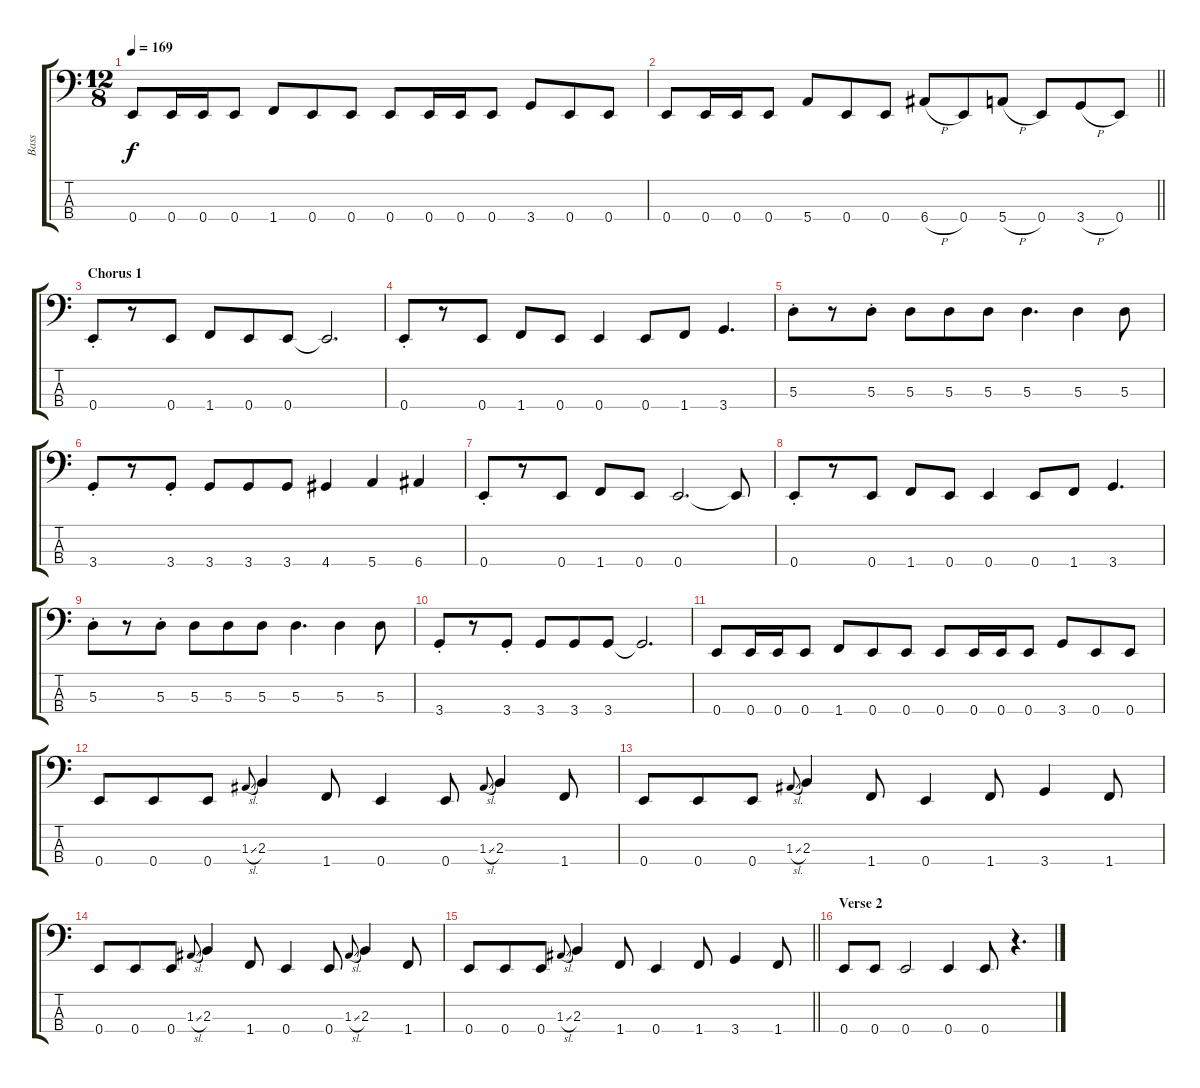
\track ("Bass" "Bass") {instrument electricbassfinger}
\staff {score tabs}
\tuning (G2 D2 A1 E1) {hide}
\ts (12 8)
\tempo 169
\clef f4
\ks c
0.4.8{dy f} 0.4.16 0.4.16 0.4.8 1.4.8 0.4.8 0.4.8 0.4.8 0.4.16 0.4.16 0.4.8 3.4.8 0.4.8 0.4.8 |
\barLineRight lightlight
0.4.8 0.4.16 0.4.16 0.4.8 5.4.8 0.4.8 0.4.8 6.4{h}.8 0.4.8 5.4{h}.8 0.4.8 3.4{h}.8 0.4.8 |
\section ("" "Chorus 1")
0.4{st}.8 r.8 0.4.8 1.4.8 0.4.8 0.4.8 0.4{t}.2{d} |
0.4{st}.8 r.8 0.4.8 1.4.8 0.4.8 0.4.4 0.4.8 1.4.8 3.4.4{d} |
5.3{st}.8 r.8 5.3{st}.8 5.3.8 5.3.8 5.3.8 5.3.4{d} 5.3.4 5.3.8 |
3.4{st}.8 r.8 3.4{st}.8 3.4.8 3.4.8 3.4.8 4.4.4 5.4.4 6.4.4 |
0.4{st}.8 r.8 0.4.8 1.4.8 0.4.8 0.4.2{d} 0.4{t}.8 |
0.4{st}.8 r.8 0.4.8 1.4.8 0.4.8 0.4.4 0.4.8 1.4.8 3.4.4{d} |
5.3{st}.8 r.8 5.3{st}.8 5.3.8 5.3.8 5.3.8 5.3.4{d} 5.3.4 5.3.8 |
3.4{st}.8 r.8 3.4{st}.8 3.4.8 3.4.8 3.4.8 3.4{t}.2{d} |
0.4.8 0.4.16 0.4.16 0.4.8 1.4.8 0.4.8 0.4.8 0.4.8 0.4.16 0.4.16 0.4.8 3.4.8 0.4.8 0.4.8 |
0.4.8 0.4.8 0.4.8 1.3{sl}.8{gr onbeat} 2.3.4 1.4.8 0.4.4 0.4.8 1.3{sl}.8{gr onbeat} 2.3.4 1.4.8 |
0.4.8 0.4.8 0.4.8 1.3{sl}.8{gr onbeat} 2.3.4 1.4.8 0.4.4 1.4.8 3.4.4 1.4.8 |
0.4.8 0.4.8 0.4.8 1.3{sl}.8{gr onbeat} 2.3.4 1.4.8 0.4.4 0.4.8 1.3{sl}.8{gr onbeat} 2.3.4 1.4.8 |
\barLineRight lightlight
0.4.8 0.4.8 0.4.8 1.3{sl}.8{gr onbeat} 2.3.4 1.4.8 0.4.4 1.4.8 3.4.4 1.4.8 |
\section ("" "Verse 2")
0.4.8 0.4.8 0.4.2 0.4.4 0.4.8 r.4{d}
